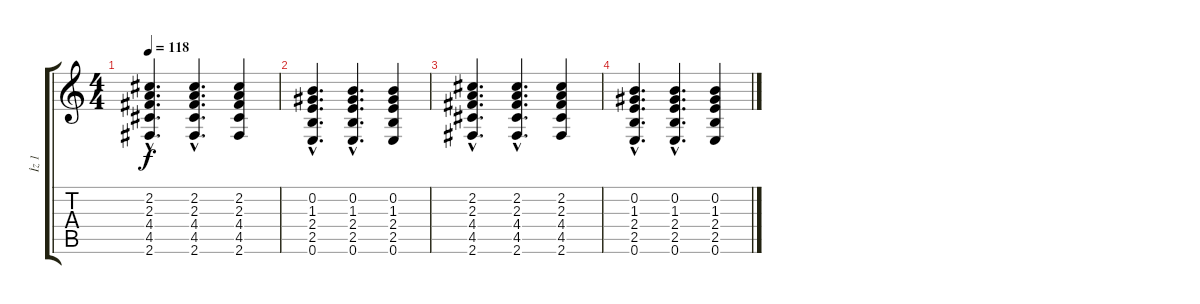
\track ("İz 1" "İz 1") {instrument distortionguitar}
\staff {score tabs}
\tuning (E4 B3 G3 D3 A2 E2) {hide}
\ts (4 4)
\tempo 118
\clef g2
\ks c
(2.2{hac} 2.3{hac} 4.4{hac} 4.5{hac} 2.6{hac}).4{d dy f} (2.2{hac} 2.3{hac} 4.4{hac} 4.5{hac} 2.6{hac}).4{d} (2.2 2.3 4.4 4.5 2.6).4 |
(0.2{hac} 1.3{hac} 2.4{hac} 2.5{hac} 0.6{hac}).4{d} (0.2{hac} 1.3{hac} 2.4{hac} 2.5{hac} 0.6{hac}).4{d} (0.2 1.3 2.4 2.5 0.6).4 |
(2.2{hac} 2.3{hac} 4.4{hac} 4.5{hac} 2.6{hac}).4{d volume 1} (2.2{hac} 2.3{hac} 4.4{hac} 4.5{hac} 2.6{hac}).4{d} (2.2 2.3 4.4 4.5 2.6).4 |
(0.2{hac} 1.3{hac} 2.4{hac} 2.5{hac} 0.6{hac}).4{d} (0.2{hac} 1.3{hac} 2.4{hac} 2.5{hac} 0.6{hac}).4{d} (0.2 1.3 2.4 2.5 0.6).4
